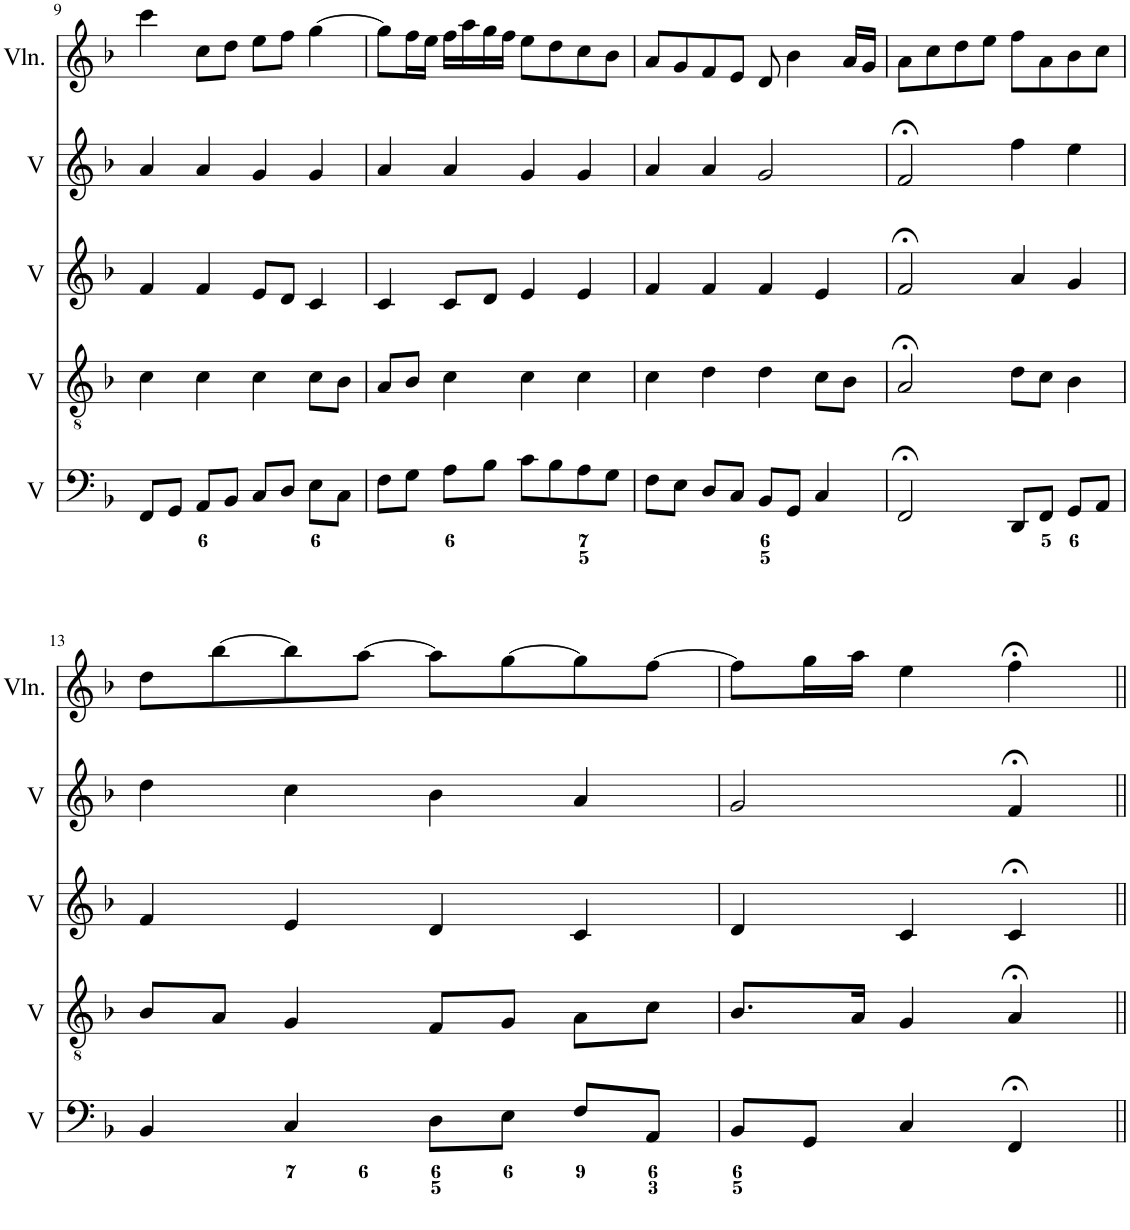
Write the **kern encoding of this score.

**kern	**kern	**kern	**kern	**kern
*part5	*part4	*part3	*part2	*part1
*staff5	*staff4	*staff3	*staff2	*staff1
*I"Voice	*I"Voice	*I"Voice	*I"Voice	*I"Violin
*I'V	*I'V	*I'V	*I'V	*I'Vln.
!!LO:PB:g=z
*clefF4	*clefGv2	*clefG2	*clefG2	*clefG2
*k[b-]	*k[b-]	*k[b-]	*k[b-]	*k[b-]
*M4/4	*M4/4	*M4/4	*M4/4	*M4/4
=9	=9	=9	=9	=9
8FF/L	4c\	4f/	4a/	4ccc\
8GG/J	.	.	.	.
8AA/L	4c\	4f/	4a/	8cc\L
8BB-/J	.	.	.	8dd\J
8C/L	4c\	8e/L	4g/	8ee\L
8D/J	.	8d/J	.	8ff\J
8E\L	8c\L	4c/	4g/	[4gg\
8C\J	8B-\J	.	.	.
=10	=10	=10	=10	=10
8F\L	8A/L	4c/	4a/	8gg\L]
8G\J	8B-/J	.	.	16ff\L
.	.	.	.	16ee\JJ
8A\L	4c\	8c/L	4a/	16ff\LL
.	.	.	.	16aa\
8B-\J	.	8d/J	.	16gg\
.	.	.	.	16ff\JJ
8c\L	4c\	4e/	4g/	8ee\L
8B-\	.	.	.	8dd\
8A\	4c\	4e/	4g/	8cc\
8G\J	.	.	.	8b-\J
=11	=11	=11	=11	=11
8F\L	4c\	4f/	4a/	8a/L
8E\J	.	.	.	8g/
8D/L	4d\	4f/	4a/	8f/
8C/J	.	.	.	8e/J
8BB-/L	4d\	4f/	2g/	8d/
8GG/J	.	.	.	4b-\
4C/	8c\L	4e/	.	.
.	8B-\J	.	.	16a/LL
.	.	.	.	16g/JJ
=12	=12	=12	=12	=12
2FF;</	2A;</	2f;</	2f;</	8a\L
.	.	.	.	8cc\
.	.	.	.	8dd\
.	.	.	.	8ee\J
8DD/L	8d\L	4a/	4ff\	8ff\L
8FF/J	8c\J	.	.	8a\
8GG/L	4B-\	4g/	4ee\	8b-\
8AA/J	.	.	.	8cc\J
!!LO:LB:g=z
=13	=13	=13	=13	=13
4BB-/	8B-/L	4f/	4dd\	8dd\L
.	8A/J	.	.	[8bb-\
4C/	4G/	4e/	4cc\	8bb-\]
.	.	.	.	[8aa\J
8D\L	8F/L	4d/	4b-\	8aa\L]
8E\J	8G/J	.	.	[8gg\
8F/L	8A\L	4c/	4a/	8gg\]
8AA/J	8c\J	.	.	[8ff\J
=14	=14	=14	=14	=14
8BB-/L	8.B-/L	4d/	2g/	8ff\L]
8GG/J	.	.	.	16gg\L
.	16A/Jk	.	.	16aa\JJ
4C/	4G/	4c/	.	4ee\
4FF;</	4A;</	4c;</	4f;</	4ff;<\
=||	=||	=||	=||	=||
*-	*-	*-	*-	*-
